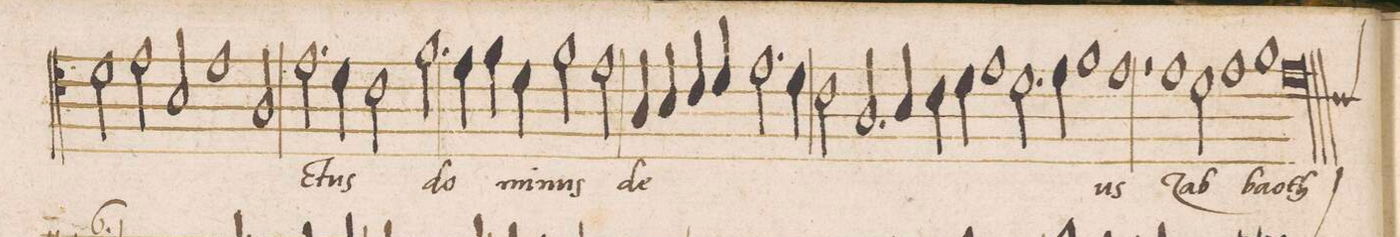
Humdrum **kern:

**kern	**text
*I"ALTVS	*
*clefC4	*
*k[]	*
*met(C|)	*
*M2/1	*
2d\	.
2e\	.
=8-	=8-
2B/	.
1e	.
2A/	.
=9-	=9-
2.e\	-ctus
4d\	.
2c\	.
2.f\	do-
=10-	=10-
4e\	.
4f\	.
4d\	-mi-
2f\	-nus
2e\	.
=11-	=11-
4A/	de-
4B/	.
4c/	.
4d/	.
2.e\	.
4d\	.
=12-	=12-
2c\	.
2.A/	.
4B/	.
4c\	.
4d\	.
=13-	=13-
1e	.
2.d\	.
4e\	.
=14-	=14-
1f	.
1e	-us
=15-	=15-
2r	.
1e	Sab-
2d\	.
=16-	=16-
1e	-ba-
1f	-oth
=17-	=17-
*custos:c	*
00el	.
=18-	=18-
=19||-	=19||-
*M2/1	*
*met(C|)	*
*-	*-
